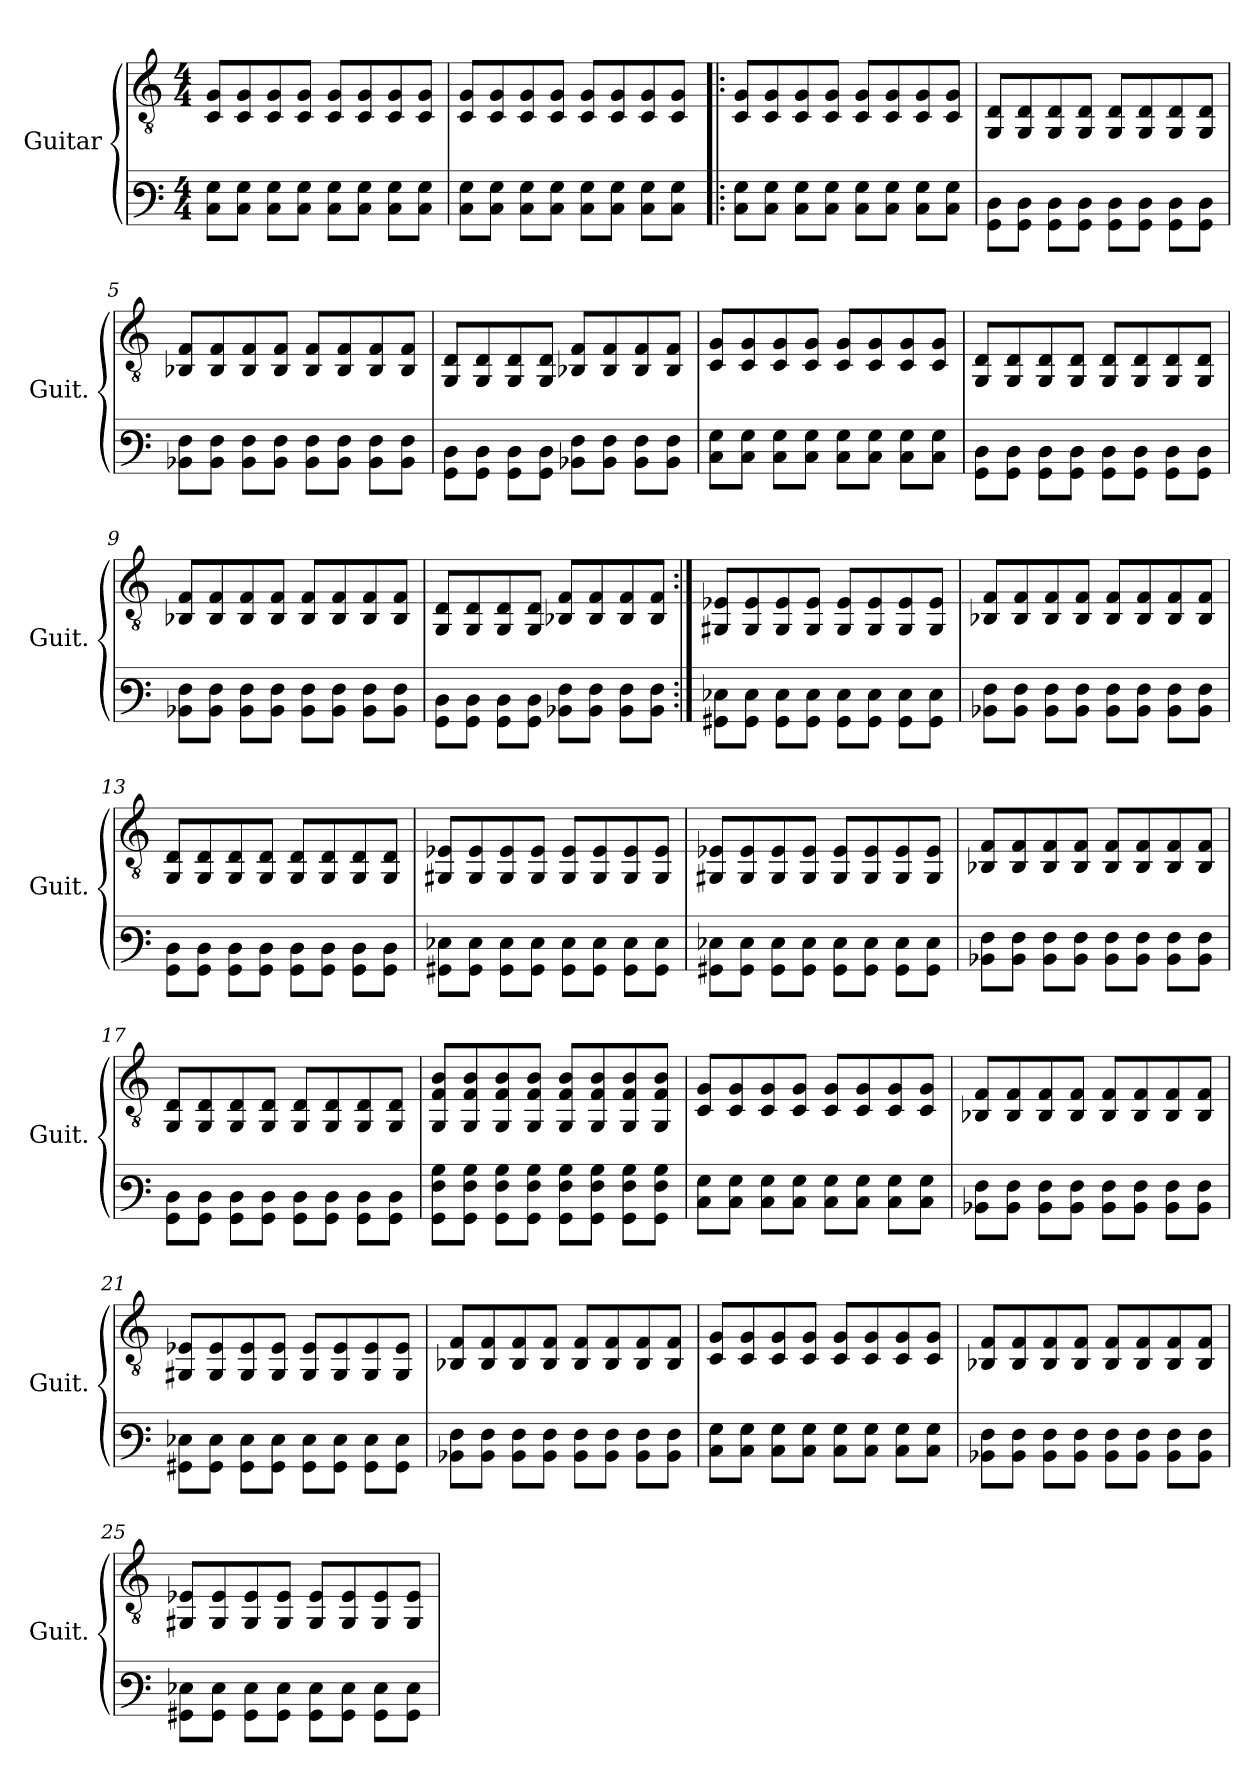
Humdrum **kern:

**kern	**kern
*part1	*part1
*staff2	*staff1
*I"Guitar	*
*I'Guit.	*
*stria6	*
*	*clefGv2
*k[]	*k[]
*M4/4	*M4/4
*MM110	*MM110
=1	=1
8C\ 8G\L	8C/ 8G/L
8C\ 8G\J	8C/ 8G/
8C\ 8G\L	8C/ 8G/
8C\ 8G\J	8C/ 8G/J
8C\ 8G\L	8C/ 8G/L
8C\ 8G\J	8C/ 8G/
8C\ 8G\L	8C/ 8G/
8C\ 8G\J	8C/ 8G/J
=2	=2
8C\ 8G\L	8C/ 8G/L
8C\ 8G\J	8C/ 8G/
8C\ 8G\L	8C/ 8G/
8C\ 8G\J	8C/ 8G/J
8C\ 8G\L	8C/ 8G/L
8C\ 8G\J	8C/ 8G/
8C\ 8G\L	8C/ 8G/
8C\ 8G\J	8C/ 8G/J
!!LO:LB:g=z
=3!|:	=3!|:
8C\ 8G\L	8C/ 8G/L
8C\ 8G\J	8C/ 8G/
8C\ 8G\L	8C/ 8G/
8C\ 8G\J	8C/ 8G/J
8C\ 8G\L	8C/ 8G/L
8C\ 8G\J	8C/ 8G/
8C\ 8G\L	8C/ 8G/
8C\ 8G\J	8C/ 8G/J
=4	=4
8GG\ 8D\L	8GG/ 8D/L
8GG\ 8D\J	8GG/ 8D/
8GG\ 8D\L	8GG/ 8D/
8GG\ 8D\J	8GG/ 8D/J
8GG\ 8D\L	8GG/ 8D/L
8GG\ 8D\J	8GG/ 8D/
8GG\ 8D\L	8GG/ 8D/
8GG\ 8D\J	8GG/ 8D/J
=5	=5
8BB-\ 8F\L	8BB-X/ 8F/L
8BB-\ 8F\J	8BB-/ 8F/
8BB-\ 8F\L	8BB-/ 8F/
8BB-\ 8F\J	8BB-/ 8F/J
8BB-\ 8F\L	8BB-/ 8F/L
8BB-\ 8F\J	8BB-/ 8F/
8BB-\ 8F\L	8BB-/ 8F/
8BB-\ 8F\J	8BB-/ 8F/J
!!LO:LB:g=z
=6	=6
8GG\ 8D\L	8GG/ 8D/L
8GG\ 8D\J	8GG/ 8D/
8GG\ 8D\L	8GG/ 8D/
8GG\ 8D\J	8GG/ 8D/J
8BB-\ 8F\L	8BB-X/ 8F/L
8BB-\ 8F\J	8BB-/ 8F/
8BB-\ 8F\L	8BB-/ 8F/
8BB-\ 8F\J	8BB-/ 8F/J
=7	=7
8C\ 8G\L	8C/ 8G/L
8C\ 8G\J	8C/ 8G/
8C\ 8G\L	8C/ 8G/
8C\ 8G\J	8C/ 8G/J
8C\ 8G\L	8C/ 8G/L
8C\ 8G\J	8C/ 8G/
8C\ 8G\L	8C/ 8G/
8C\ 8G\J	8C/ 8G/J
=8	=8
8GG\ 8D\L	8GG/ 8D/L
8GG\ 8D\J	8GG/ 8D/
8GG\ 8D\L	8GG/ 8D/
8GG\ 8D\J	8GG/ 8D/J
8GG\ 8D\L	8GG/ 8D/L
8GG\ 8D\J	8GG/ 8D/
8GG\ 8D\L	8GG/ 8D/
8GG\ 8D\J	8GG/ 8D/J
=9	=9
8BB-X\ 8F\L	8BB-X/ 8F/L
8BB-\ 8F\J	8BB-/ 8F/
8BB-\ 8F\L	8BB-/ 8F/
8BB-\ 8F\J	8BB-/ 8F/J
8BB-\ 8F\L	8BB-/ 8F/L
8BB-\ 8F\J	8BB-/ 8F/
8BB-\ 8F\L	8BB-/ 8F/
8BB-\ 8F\J	8BB-/ 8F/J
!!LO:LB:g=z
=10	=10
8GG\ 8D\L	8GG/ 8D/L
8GG\ 8D\J	8GG/ 8D/
8GG\ 8D\L	8GG/ 8D/
8GG\ 8D\J	8GG/ 8D/J
8BB-X\ 8F\L	8BB-X/ 8F/L
8BB-\ 8F\J	8BB-/ 8F/
8BB-\ 8F\L	8BB-/ 8F/
8BB-\ 8F\J	8BB-/ 8F/J
=11:|!	=11:|!
8GG#\ 8E-\L	8GG#X/ 8E-X/L
8GG#\ 8E-\J	8GG#/ 8E-/
8GG#\ 8E-\L	8GG#/ 8E-/
8GG#\ 8E-\J	8GG#/ 8E-/J
8GG#\ 8E-\L	8GG#/ 8E-/L
8GG#\ 8E-\J	8GG#/ 8E-/
8GG#\ 8E-\L	8GG#/ 8E-/
8GG#\ 8E-\J	8GG#/ 8E-/J
=12	=12
8BB-\ 8F\L	8BB-X/ 8F/L
8BB-\ 8F\J	8BB-/ 8F/
8BB-\ 8F\L	8BB-/ 8F/
8BB-\ 8F\J	8BB-/ 8F/J
8BB-\ 8F\L	8BB-/ 8F/L
8BB-\ 8F\J	8BB-/ 8F/
8BB-\ 8F\L	8BB-/ 8F/
8BB-\ 8F\J	8BB-/ 8F/J
!!LO:LB:g=z
=13	=13
8GG\ 8D\L	8GG/ 8D/L
8GG\ 8D\J	8GG/ 8D/
8GG\ 8D\L	8GG/ 8D/
8GG\ 8D\J	8GG/ 8D/J
8GG\ 8D\L	8GG/ 8D/L
8GG\ 8D\J	8GG/ 8D/
8GG\ 8D\L	8GG/ 8D/
8GG\ 8D\J	8GG/ 8D/J
=14	=14
8GG#\ 8E-\L	8GG#X/ 8E-X/L
8GG#\ 8E-\J	8GG#/ 8E-/
8GG#\ 8E-\L	8GG#/ 8E-/
8GG#\ 8E-\J	8GG#/ 8E-/J
8GG#\ 8E-\L	8GG#/ 8E-/L
8GG#\ 8E-\J	8GG#/ 8E-/
8GG#\ 8E-\L	8GG#/ 8E-/
8GG#\ 8E-\J	8GG#/ 8E-/J
=15	=15
8GG#X\ 8E-X\L	8GG#X/ 8E-X/L
8GG#\ 8E-\J	8GG#/ 8E-/
8GG#\ 8E-\L	8GG#/ 8E-/
8GG#\ 8E-\J	8GG#/ 8E-/J
8GG#\ 8E-\L	8GG#/ 8E-/L
8GG#\ 8E-\J	8GG#/ 8E-/
8GG#\ 8E-\L	8GG#/ 8E-/
8GG#\ 8E-\J	8GG#/ 8E-/J
=16	=16
8BB-X\ 8F\L	8BB-X/ 8F/L
8BB-\ 8F\J	8BB-/ 8F/
8BB-\ 8F\L	8BB-/ 8F/
8BB-\ 8F\J	8BB-/ 8F/J
8BB-\ 8F\L	8BB-/ 8F/L
8BB-\ 8F\J	8BB-/ 8F/
8BB-\ 8F\L	8BB-/ 8F/
8BB-\ 8F\J	8BB-/ 8F/J
!!LO:PB:g=z
=17	=17
8GG\ 8D\L	8GG/ 8D/L
8GG\ 8D\J	8GG/ 8D/
8GG\ 8D\L	8GG/ 8D/
8GG\ 8D\J	8GG/ 8D/J
8GG\ 8D\L	8GG/ 8D/L
8GG\ 8D\J	8GG/ 8D/
8GG\ 8D\L	8GG/ 8D/
8GG\ 8D\J	8GG/ 8D/J
=18	=18
8GG\ 8F\ 8B\L	8GG/ 8F/ 8B/L
8GG\ 8F\ 8B\J	8GG/ 8F/ 8B/
8GG\ 8F\ 8B\L	8GG/ 8F/ 8B/
8GG\ 8F\ 8B\J	8GG/ 8F/ 8B/J
8GG\ 8F\ 8B\L	8GG/ 8F/ 8B/L
8GG\ 8F\ 8B\J	8GG/ 8F/ 8B/
8GG\ 8F\ 8B\L	8GG/ 8F/ 8B/
8GG\ 8F\ 8B\J	8GG/ 8F/ 8B/J
=19	=19
8C\ 8G\L	8C/ 8G/L
8C\ 8G\J	8C/ 8G/
8C\ 8G\L	8C/ 8G/
8C\ 8G\J	8C/ 8G/J
8C\ 8G\L	8C/ 8G/L
8C\ 8G\J	8C/ 8G/
8C\ 8G\L	8C/ 8G/
8C\ 8G\J	8C/ 8G/J
=20	=20
8BB-\ 8F\L	8BB-X/ 8F/L
8BB-\ 8F\J	8BB-/ 8F/
8BB-\ 8F\L	8BB-/ 8F/
8BB-\ 8F\J	8BB-/ 8F/J
8BB-\ 8F\L	8BB-/ 8F/L
8BB-\ 8F\J	8BB-/ 8F/
8BB-\ 8F\L	8BB-/ 8F/
8BB-\ 8F\J	8BB-/ 8F/J
!!LO:LB:g=z
=21	=21
8GG#\ 8E-\L	8GG#X/ 8E-X/L
8GG#\ 8E-\J	8GG#/ 8E-/
8GG#\ 8E-\L	8GG#/ 8E-/
8GG#\ 8E-\J	8GG#/ 8E-/J
8GG#\ 8E-\L	8GG#/ 8E-/L
8GG#\ 8E-\J	8GG#/ 8E-/
8GG#\ 8E-\L	8GG#/ 8E-/
8GG#\ 8E-\J	8GG#/ 8E-/J
=22	=22
8BB-\ 8F\L	8BB-X/ 8F/L
8BB-\ 8F\J	8BB-/ 8F/
8BB-\ 8F\L	8BB-/ 8F/
8BB-\ 8F\J	8BB-/ 8F/J
8BB-\ 8F\L	8BB-/ 8F/L
8BB-\ 8F\J	8BB-/ 8F/
8BB-\ 8F\L	8BB-/ 8F/
8BB-\ 8F\J	8BB-/ 8F/J
=23	=23
8C\ 8G\L	8C/ 8G/L
8C\ 8G\J	8C/ 8G/
8C\ 8G\L	8C/ 8G/
8C\ 8G\J	8C/ 8G/J
8C\ 8G\L	8C/ 8G/L
8C\ 8G\J	8C/ 8G/
8C\ 8G\L	8C/ 8G/
8C\ 8G\J	8C/ 8G/J
=24	=24
8BB-X\ 8F\L	8BB-X/ 8F/L
8BB-\ 8F\J	8BB-/ 8F/
8BB-\ 8F\L	8BB-/ 8F/
8BB-\ 8F\J	8BB-/ 8F/J
8BB-\ 8F\L	8BB-/ 8F/L
8BB-\ 8F\J	8BB-/ 8F/
8BB-\ 8F\L	8BB-/ 8F/
8BB-\ 8F\J	8BB-/ 8F/J
!!LO:LB:g=z
=25	=25
8GG#X\ 8E-X\L	8GG#X/ 8E-X/L
8GG#\ 8E-\J	8GG#/ 8E-/
8GG#\ 8E-\L	8GG#/ 8E-/
8GG#\ 8E-\J	8GG#/ 8E-/J
8GG#\ 8E-\L	8GG#/ 8E-/L
8GG#\ 8E-\J	8GG#/ 8E-/
8GG#\ 8E-\L	8GG#/ 8E-/
8GG#\ 8E-\J	8GG#/ 8E-/J
=	=
*-	*-
